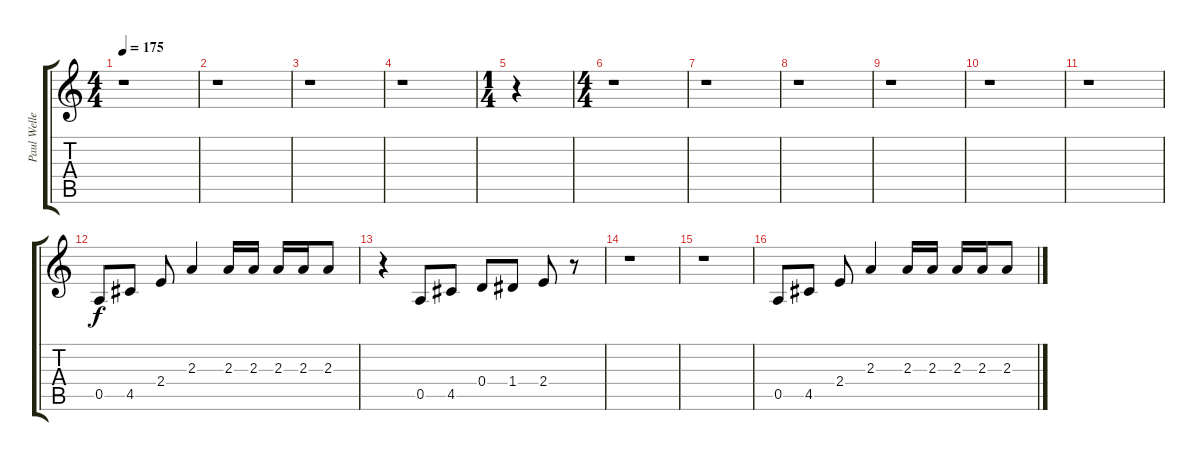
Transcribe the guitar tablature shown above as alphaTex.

\track ("Paul Weller guitar3 " "Paul Welle") {instrument electricguitarclean}
\staff {score tabs}
\tuning (E4 B3 G3 D3 A2 E2) {hide}
\ts (4 4)
\tempo 175
\clef g2
\ks c
r.1{dy f} |
r.1 |
r.1 |
r.1 |
\ts (1 4)
r.4 |
\ts (4 4)
r.1 |
r.1 |
r.1 |
r.1 |
r.1 |
r.1 |
0.5.8{balance 16 instrument electricguitarmuted} 4.5.8 2.4.8 2.3.4 2.3.16{balance 0 instrument electricguitarmuted} 2.3.16 2.3.16 2.3.16 2.3.8 |
r.4 0.5.8{balance 16 instrument electricguitarmuted} 4.5.8 0.4.8 1.4.8 2.4.8 r.8 |
r.1 |
r.1 |
0.5.8{balance 16 instrument electricguitarmuted} 4.5.8 2.4.8 2.3.4 2.3.16{balance 0 instrument electricguitarmuted} 2.3.16 2.3.16 2.3.16 2.3.8
